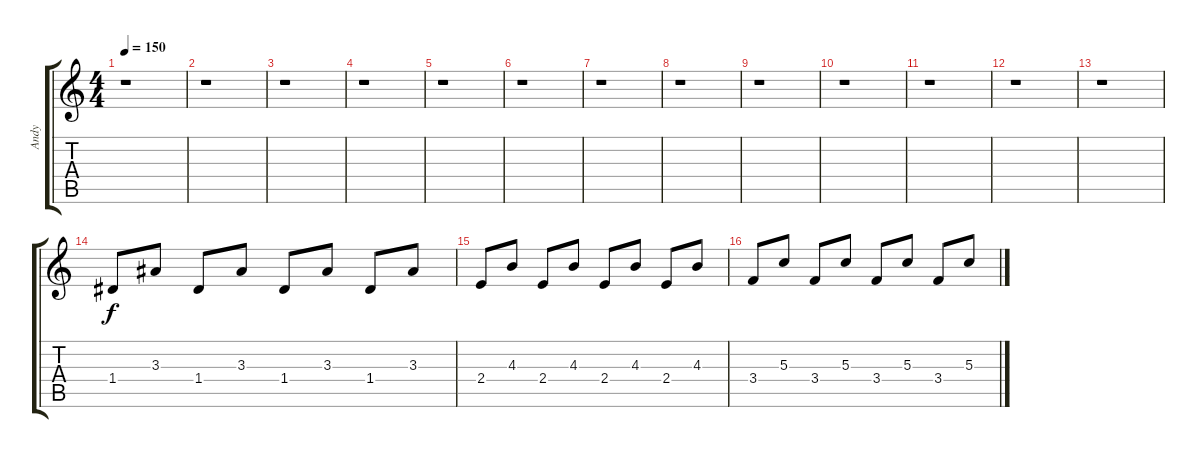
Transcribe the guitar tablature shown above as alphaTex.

\track ("Andy" "Andy") {instrument distortionguitar}
\staff {score tabs}
\tuning (E4 B3 G3 D3 A2 E2) {hide}
\ts (4 4)
\tempo 150
\clef g2
\ks c
r.1{dy f} |
r.1 |
r.1 |
r.1 |
r.1 |
r.1 |
r.1 |
r.1 |
r.1 |
r.1 |
r.1 |
r.1 |
r.1 |
1.4.8 3.3.8 1.4.8 3.3.8 1.4.8 3.3.8 1.4.8 3.3.8 |
2.4.8 4.3.8 2.4.8 4.3.8 2.4.8 4.3.8 2.4.8 4.3.8 |
3.4.8 5.3.8 3.4.8 5.3.8 3.4.8 5.3.8 3.4.8 5.3.8
